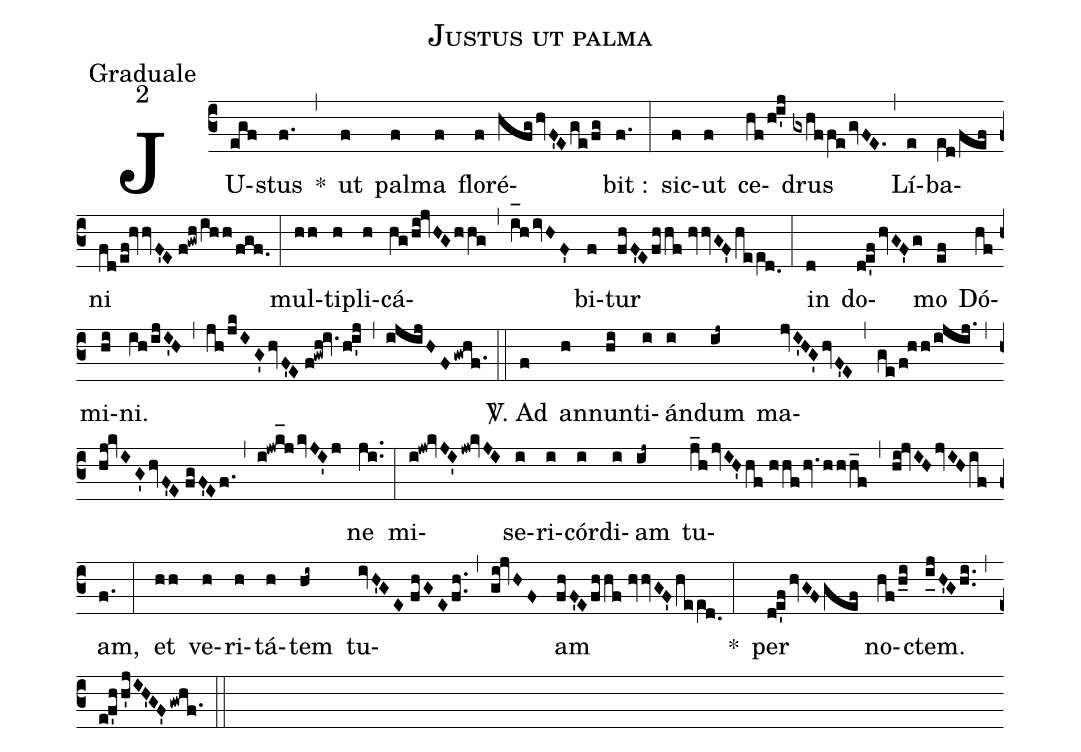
name:Justus ut palma;
office-part:Graduale;
mode:2;
%%
(c3) JU(egf)stus(f.) *(,) ut(f) pal(f)ma(f) flo(f)ré(hfghvF'Ege/fg)bit :(f.) (:) sic(f)ut(f) ce(hf/hi'j)drus(gxhffegvFE.) (,) Lí(e)ba(e[ll:1]d/fef)ni(fd/ef!hvvF'E//f!gwh/ihh/fgf.) (:) mul(hh)ti(h)pli(h)cá(hg/hi!jvHGhhg)(,)(i_[oh:h]hivHF')bi(f)tur(fhF'Efhhf//hvvGF'hee[ll:1]d.0) (:) in(d) do(de'fhvGF'g)mo(ef) Dó(hf)mi(hi)ni.(ih/ijI'H) (,) (jh/jkIG'hvF'E//f!gwh!iv.hi'j) (,) (ijijHFgwhf.1) (::)
<sp>V/</sp>. Ad(f) an(h)nun(hi)ti(i)án(i)dum(ij~) ma(jvI'HG'hvF'E)(,)(ge/f!hh/ijij.)(,)(hj!kvIG'hvF'E//fgF'Ef.)(,)(i!jwk_[hl:1]jkvJI'j)ne(ji..) (:) mi(i!jw!kvJI'jw!kvJI)se(i)ri(i)cór(i)di(i)am(ij~) tu(j_hjvIH'hf//hhfhv.hhh_f)(,)(hi!jvIHjvIHif)am,(f.) (:) et(hh) ve(h)ri(h)tá(h)tem(hi~) tu(ivH'GE//fhGEfh..)(,)(gi!jvHF)am(fhF'Efhhf//hvvGF'hee[ll:1]d.0) <clear>*(:) per(de'fhvGFgef) no(hf/h_i)ctem.(i_[uh:l]jH'Ghi..) (,) (ef'hh'jIH'GF'gwhf.1) (::)
